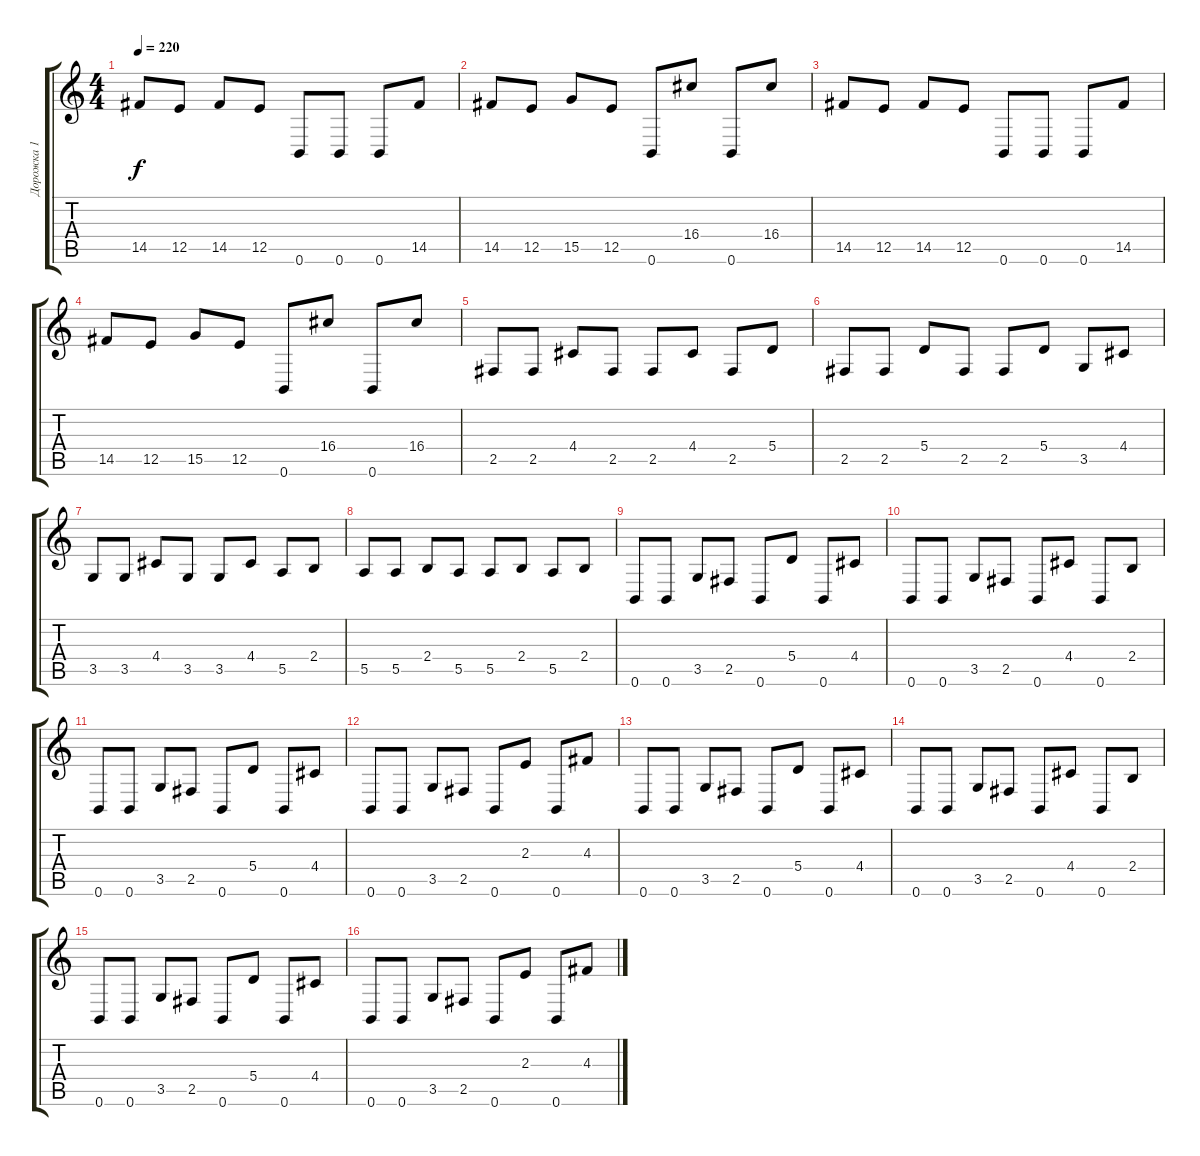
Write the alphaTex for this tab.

\track ("Дорожка 1" "Дорожка 1") {instrument distortionguitar}
\staff {score tabs}
\tuning (B3 Gb3 D3 A2 E2 B1) {hide}
\ts (4 4)
\tempo 220
\clef g2
\ks c
14.5.8{dy f} 12.5.8 14.5.8 12.5.8 0.6.8 0.6.8 0.6.8 14.5.8 |
14.5.8 12.5.8 15.5.8 12.5.8 0.6.8 16.4.8 0.6.8 16.4.8 |
14.5.8 12.5.8 14.5.8 12.5.8 0.6.8 0.6.8 0.6.8 14.5.8 |
14.5.8 12.5.8 15.5.8 12.5.8 0.6.8 16.4.8 0.6.8 16.4.8 |
2.5.8 2.5.8 4.4.8 2.5.8 2.5.8 4.4.8 2.5.8 5.4.8 |
2.5.8 2.5.8 5.4.8 2.5.8 2.5.8 5.4.8 3.5.8 4.4.8 |
3.5.8 3.5.8 4.4.8 3.5.8 3.5.8 4.4.8 5.5.8 2.4.8 |
5.5.8 5.5.8 2.4.8 5.5.8 5.5.8 2.4.8 5.5.8 2.4.8 |
0.6.8 0.6.8 3.5.8 2.5.8 0.6.8 5.4.8 0.6.8 4.4.8 |
0.6.8 0.6.8 3.5.8 2.5.8 0.6.8 4.4.8 0.6.8 2.4.8 |
0.6.8 0.6.8 3.5.8 2.5.8 0.6.8 5.4.8 0.6.8 4.4.8 |
0.6.8 0.6.8 3.5.8 2.5.8 0.6.8 2.3.8 0.6.8 4.3.8 |
0.6.8 0.6.8 3.5.8 2.5.8 0.6.8 5.4.8 0.6.8 4.4.8 |
0.6.8 0.6.8 3.5.8 2.5.8 0.6.8 4.4.8 0.6.8 2.4.8 |
0.6.8 0.6.8 3.5.8 2.5.8 0.6.8 5.4.8 0.6.8 4.4.8 |
0.6.8 0.6.8 3.5.8 2.5.8 0.6.8 2.3.8 0.6.8 4.3.8
